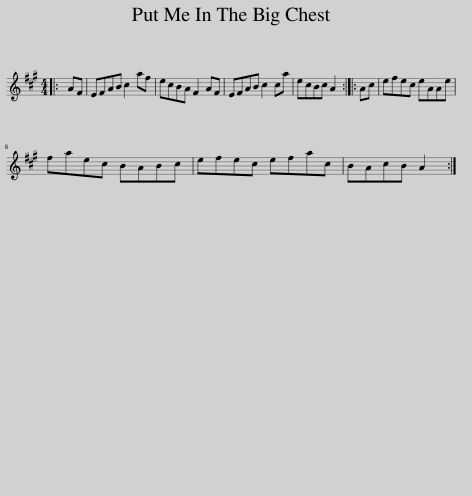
X:1
L:1/8
M:4/4
I:linebreak $
K:A
V:1 treble
V:1
|: AF | EFAB c2 af | ecBA F2 AF | EFAB c2 ca | ecBc A2 :: %5
 Ac | efec eAAe |$ faec BABc | efec efac | BAcB A2 :| %10
